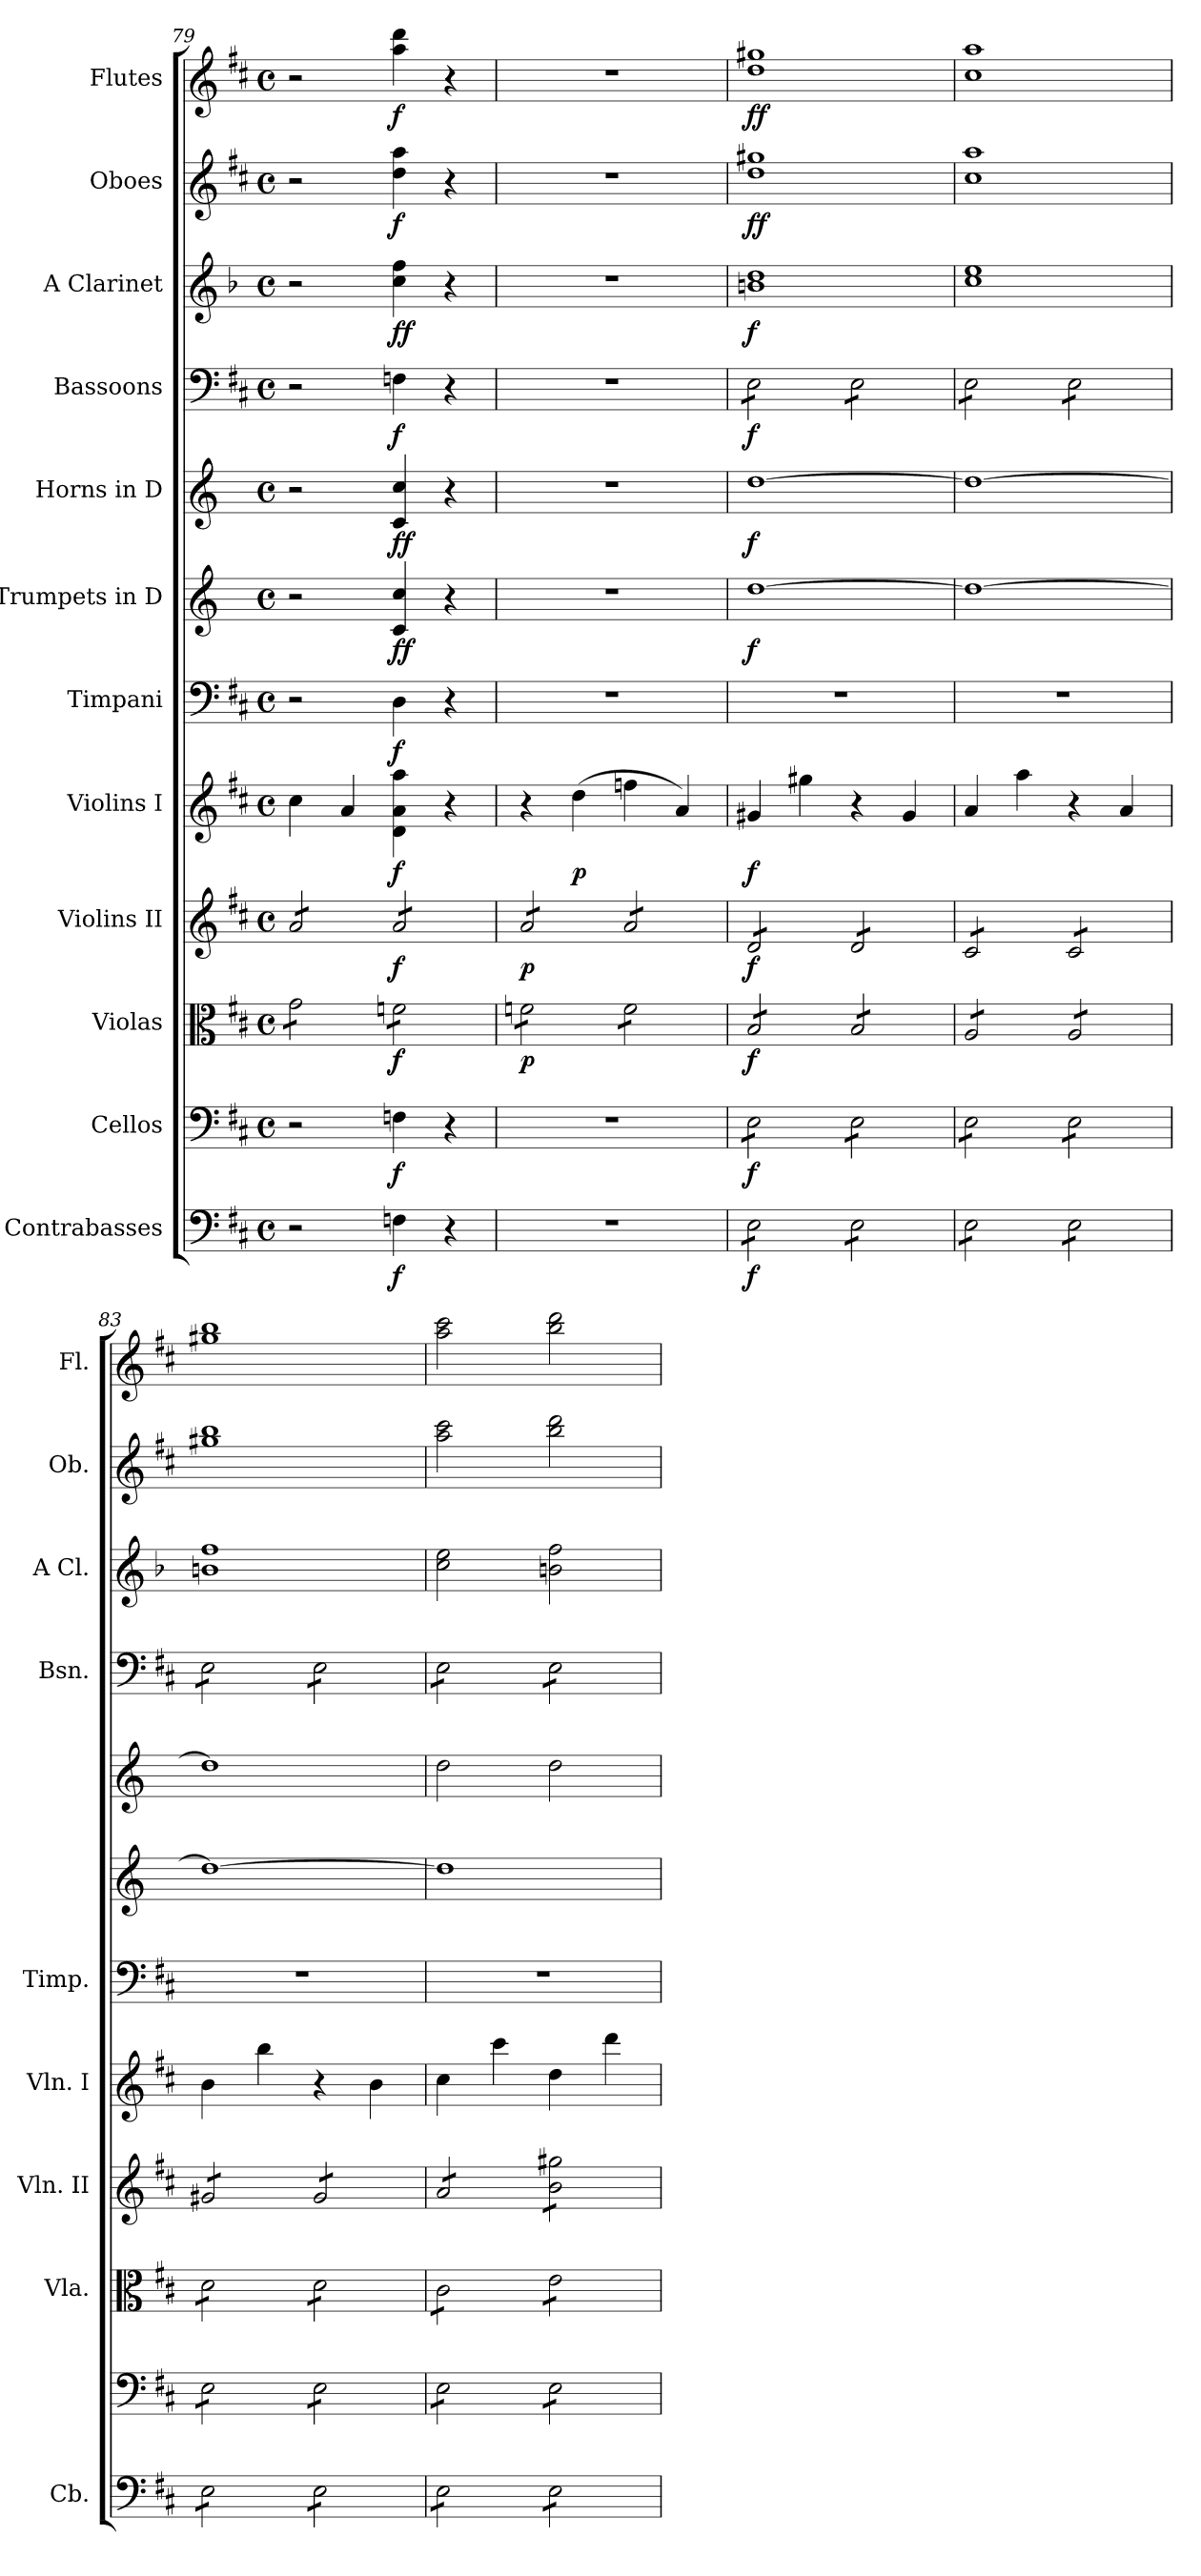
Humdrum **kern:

**kern	**dynam	**kern	**dynam	**kern	**dynam	**kern	**dynam	**kern	**dynam	**kern	**dynam	**kern	**dynam	**kern	**dynam	**kern	**dynam	**kern	**dynam	**kern	**dynam	**kern	**dynam
*part12	*part12	*part11	*part11	*part10	*part10	*part9	*part9	*part8	*part8	*part7	*part7	*part6	*part6	*part5	*part5	*part4	*part4	*part3	*part3	*part2	*part2	*part1	*part1
*staff12	*staff12	*staff11	*staff11	*staff10	*staff10	*staff9	*staff9	*staff8	*staff8	*staff7	*staff7	*staff6	*staff6	*staff5	*staff5	*staff4	*staff4	*staff3	*staff3	*staff2	*staff2	*staff1	*staff1
*I"Contrabasses	*	*I"Cellos	*	*I"Violas	*	*I"Violins II	*	*I"Violins I	*	*I"Timpani	*	*I"Trumpets in D	*	*I"Horns in D	*	*I"Bassoons	*	*I"A Clarinet	*	*I"Oboes	*	*I"Flutes	*
*I'Cb.	*	*	*	*I'Vla.	*	*I'Vln. II	*	*I'Vln. I	*	*I'Timp.	*	*	*	*	*	*I'Bsn.	*	*I'A Cl.	*	*I'Ob.	*	*I'Fl.	*
*clefF4	*	*clefF4	*	*clefC3	*	*clefG2	*	*clefG2	*	*clefF4	*	*clefG2	*	*clefG2	*	*clefF4	*	*clefG2	*	*clefG2	*	*clefG2	*
*ITrd7c12	*	*	*	*	*	*	*	*	*	*	*	*ITrd-1c-2	*	*ITrd6c10	*	*	*	*ITrd2c3	*	*	*	*	*
*k[f#c#]	*	*k[f#c#]	*	*k[f#c#]	*	*k[f#c#]	*	*k[f#c#]	*	*k[f#c#]	*	*k[f#c#]	*	*k[f#c#]	*	*k[f#c#]	*	*k[f#c#]	*	*k[f#c#]	*	*k[f#c#]	*
*M4/4	*	*M4/4	*	*M4/4	*	*M4/4	*	*M4/4	*	*M4/4	*	*M4/4	*	*M4/4	*	*M4/4	*	*M4/4	*	*M4/4	*	*M4/4	*
*met(c)	*	*met(c)	*	*met(c)	*	*met(c)	*	*met(c)	*	*met(c)	*	*met(c)	*	*met(c)	*	*met(c)	*	*met(c)	*	*met(c)	*	*met(c)	*
=79	=79	=79	=79	=79	=79	=79	=79	=79	=79	=79	=79	=79	=79	=79	=79	=79	=79	=79	=79	=79	=79	=79	=79
*	*	*	*	*tremolo	*	*	*	*	*	*	*	*	*	*	*	*	*	*	*	*	*	*	*
*	*	*	*	*	*	*tremolo	*	*	*	*	*	*	*	*	*	*	*	*	*	*	*	*	*
2r	.	2r	.	8g\L	.	8a/L	.	4cc#\	.	2r	.	2r	.	2r	.	2r	.	2r	.	2r	.	2r	.
.	.	.	.	8g\	.	8a/	.	.	.	.	.	.	.	.	.	.	.	.	.	.	.	.	.
.	.	.	.	8g\	.	8a/	.	4a/	.	.	.	.	.	.	.	.	.	.	.	.	.	.	.
.	.	.	.	8g\J	.	8a/J	.	.	.	.	.	.	.	.	.	.	.	.	.	.	.	.	.
!	!LO:DY:b	!	!LO:DY:b	!	!LO:DY:b	!	!LO:DY:b	!	!LO:DY:b	!	!LO:DY:b	!	!LO:DY:b	!	!	!	!	!	!	!	!	!	!
!	!	!	!	!	!	!	!	!	!	!	!	!	!LO:DY:n=1:b	!	!LO:DY:b	!	!	!	!	!	!	!	!
!	!	!	!	!	!	!	!	!	!	!	!	!	!	!	!LO:DY:n=1:b	!	!LO:DY:b	!	!LO:DY:b	!	!	!	!
!	!	!	!	!	!	!	!	!	!	!	!	!	!	!	!	!	!	!	!LO:DY:n=1:b	!	!LO:DY:b	!	!LO:DY:b
4FFn\	f	4Fn\	f	8fn\L	f	8a/L	f	4d\ 4a\ 4aa\	f	4D\	f	4d/ 4dd/	f f	4D/ 4d/	f f	4Fn\	f	4a\ 4dd\	f f	4dd\ 4aa\	f	4aa\ 4ddd\	f
.	.	.	.	8fn\	.	8a/	.	.	.	.	.	.	.	.	.	.	.	.	.	.	.	.	.
4r	.	4r	.	8fn\	.	8a/	.	4r	.	4r	.	4r	.	4r	.	4r	.	4r	.	4r	.	4r	.
.	.	.	.	8fn\J	.	8a/J	.	.	.	.	.	.	.	.	.	.	.	.	.	.	.	.	.
=80	=80	=80	=80	=80	=80	=80	=80	=80	=80	=80	=80	=80	=80	=80	=80	=80	=80	=80	=80	=80	=80	=80	=80
!	!	!	!	!	!LO:DY:b	!	!LO:DY:b	!	!	!	!	!	!	!	!	!	!	!	!	!	!	!	!
1r	.	1r	.	8fn\L	p	8a/L	p	4r	.	1r	.	1r	.	1r	.	1r	.	1r	.	1r	.	1r	.
.	.	.	.	8fn\	.	8a/	.	.	.	.	.	.	.	.	.	.	.	.	.	.	.	.	.
!	!	!	!	!	!	!	!	!	!LO:DY:b	!	!	!	!	!	!	!	!	!	!	!	!	!	!
.	.	.	.	8fn\	.	8a/	.	(>4dd\	p	.	.	.	.	.	.	.	.	.	.	.	.	.	.
.	.	.	.	8fn\J	.	8a/J	.	.	.	.	.	.	.	.	.	.	.	.	.	.	.	.	.
.	.	.	.	8f\L	.	8a/L	.	4ffn\	.	.	.	.	.	.	.	.	.	.	.	.	.	.	.
.	.	.	.	8f\	.	8a/	.	.	.	.	.	.	.	.	.	.	.	.	.	.	.	.	.
.	.	.	.	8f\	.	8a/	.	4a/)	.	.	.	.	.	.	.	.	.	.	.	.	.	.	.
.	.	.	.	8f\J	.	8a/J	.	.	.	.	.	.	.	.	.	.	.	.	.	.	.	.	.
=81	=81	=81	=81	=81	=81	=81	=81	=81	=81	=81	=81	=81	=81	=81	=81	=81	=81	=81	=81	=81	=81	=81	=81
!	!LO:DY:b	!	!LO:DY:b	!	!LO:DY:b	!	!LO:DY:b	!	!LO:DY:b	!	!	!	!LO:DY:b	!	!LO:DY:b	!	!LO:DY:b	!	!LO:DY:b	!	!LO:DY:b	!	!
!	!	!	!	!	!	!	!	!	!	!	!	!	!	!	!	!	!	!	!	!	!LO:DY:n=1:b	!	!LO:DY:b
!	!	!	!	!	!	!	!	!	!	!	!	!	!	!	!	!	!	!	!	!	!	!	!LO:DY:n=1:b
*tremolo	*	*	*	*	*	*	*	*	*	*	*	*	*	*	*	*	*	*	*	*	*	*	*
*	*	*tremolo	*	*	*	*	*	*	*	*	*	*	*	*	*	*	*	*	*	*	*	*	*
*	*	*	*	*	*	*	*	*	*	*	*	*	*	*	*	*tremolo	*	*	*	*	*	*	*
8EE\L	f	8E\L	f	8B/L	f	8d/L	f	4g#X/	f	1r	.	[1ee	f	[1e	f	8E\L	f	1g#X 1b	f	1dd 1gg#X	f f	1dd 1gg#X	f f
8EE\	.	8E\	.	8B/	.	8d/	.	.	.	.	.	.	.	.	.	8E\	.	.	.	.	.	.	.
8EE\	.	8E\	.	8B/	.	8d/	.	4gg#X\	.	.	.	.	.	.	.	8E\	.	.	.	.	.	.	.
8EE\J	.	8E\J	.	8B/J	.	8d/J	.	.	.	.	.	.	.	.	.	8E\J	.	.	.	.	.	.	.
8EE\L	.	8E\L	.	8B/L	.	8d/L	.	4r	.	.	.	.	.	.	.	8E\L	.	.	.	.	.	.	.
8EE\	.	8E\	.	8B/	.	8d/	.	.	.	.	.	.	.	.	.	8E\	.	.	.	.	.	.	.
8EE\	.	8E\	.	8B/	.	8d/	.	4g#/	.	.	.	.	.	.	.	8E\	.	.	.	.	.	.	.
8EE\J	.	8E\J	.	8B/J	.	8d/J	.	.	.	.	.	.	.	.	.	8E\J	.	.	.	.	.	.	.
=82	=82	=82	=82	=82	=82	=82	=82	=82	=82	=82	=82	=82	=82	=82	=82	=82	=82	=82	=82	=82	=82	=82	=82
8EE\L	.	8E\L	.	8A/L	.	8c#/L	.	4a/	.	1r	.	1ee_	.	1e_	.	8E\L	.	1a 1cc#	.	1cc# 1aa	.	1cc# 1aa	.
8EE\	.	8E\	.	8A/	.	8c#/	.	.	.	.	.	.	.	.	.	8E\	.	.	.	.	.	.	.
8EE\	.	8E\	.	8A/	.	8c#/	.	4aa\	.	.	.	.	.	.	.	8E\	.	.	.	.	.	.	.
8EE\J	.	8E\J	.	8A/J	.	8c#/J	.	.	.	.	.	.	.	.	.	8E\J	.	.	.	.	.	.	.
8EE\L	.	8E\L	.	8A/L	.	8c#/L	.	4r	.	.	.	.	.	.	.	8E\L	.	.	.	.	.	.	.
8EE\	.	8E\	.	8A/	.	8c#/	.	.	.	.	.	.	.	.	.	8E\	.	.	.	.	.	.	.
8EE\	.	8E\	.	8A/	.	8c#/	.	4a/	.	.	.	.	.	.	.	8E\	.	.	.	.	.	.	.
8EE\J	.	8E\J	.	8A/J	.	8c#/J	.	.	.	.	.	.	.	.	.	8E\J	.	.	.	.	.	.	.
=83	=83	=83	=83	=83	=83	=83	=83	=83	=83	=83	=83	=83	=83	=83	=83	=83	=83	=83	=83	=83	=83	=83	=83
8EE\L	.	8E\L	.	8d\L	.	8g#X/L	.	4b\	.	1r	.	1ee_	.	1e]	.	8E\L	.	1g#X 1dd	.	1gg#X 1bb	.	1gg#X 1bb	.
8EE\	.	8E\	.	8d\	.	8g#X/	.	.	.	.	.	.	.	.	.	8E\	.	.	.	.	.	.	.
8EE\	.	8E\	.	8d\	.	8g#X/	.	4bb\	.	.	.	.	.	.	.	8E\	.	.	.	.	.	.	.
8EE\J	.	8E\J	.	8d\J	.	8g#X/J	.	.	.	.	.	.	.	.	.	8E\J	.	.	.	.	.	.	.
8EE\L	.	8E\L	.	8d\L	.	8g#/L	.	4r	.	.	.	.	.	.	.	8E\L	.	.	.	.	.	.	.
8EE\	.	8E\	.	8d\	.	8g#/	.	.	.	.	.	.	.	.	.	8E\	.	.	.	.	.	.	.
8EE\	.	8E\	.	8d\	.	8g#/	.	4b\	.	.	.	.	.	.	.	8E\	.	.	.	.	.	.	.
8EE\J	.	8E\J	.	8d\J	.	8g#/J	.	.	.	.	.	.	.	.	.	8E\J	.	.	.	.	.	.	.
=84	=84	=84	=84	=84	=84	=84	=84	=84	=84	=84	=84	=84	=84	=84	=84	=84	=84	=84	=84	=84	=84	=84	=84
8EE\L	.	8E\L	.	8c#\L	.	8a/L	.	4cc#\	.	1r	.	1ee]	.	2e\	.	8E\L	.	2a\ 2cc#\	.	2aa\ 2ccc#\	.	2aa\ 2ccc#\	.
8EE\	.	8E\	.	8c#\	.	8a/	.	.	.	.	.	.	.	.	.	8E\	.	.	.	.	.	.	.
8EE\	.	8E\	.	8c#\	.	8a/	.	4ccc#\	.	.	.	.	.	.	.	8E\	.	.	.	.	.	.	.
8EE\J	.	8E\J	.	8c#\J	.	8a/J	.	.	.	.	.	.	.	.	.	8E\J	.	.	.	.	.	.	.
8EE\L	.	8E\L	.	8e\L	.	8b\ 8gg#X\L	.	4dd\	.	.	.	.	.	2e\	.	8E\L	.	2g#X\ 2dd\	.	2bb\ 2ddd\	.	2bb\ 2ddd\	.
8EE\	.	8E\	.	8e\	.	8b\ 8gg#X\	.	.	.	.	.	.	.	.	.	8E\	.	.	.	.	.	.	.
8EE\	.	8E\	.	8e\	.	8b\ 8gg#X\	.	4ddd\	.	.	.	.	.	.	.	8E\	.	.	.	.	.	.	.
8EE\J	.	8E\J	.	8e\J	.	8b\ 8gg#X\J	.	.	.	.	.	.	.	.	.	8E\J	.	.	.	.	.	.	.
*	*	*	*	*	*	*	*	*	*	*	*	*	*	*	*	*Xtremolo	*	*	*	*	*	*	*
*	*	*	*	*	*	*Xtremolo	*	*	*	*	*	*	*	*	*	*	*	*	*	*	*	*	*
*	*	*	*	*Xtremolo	*	*	*	*	*	*	*	*	*	*	*	*	*	*	*	*	*	*	*
*	*	*Xtremolo	*	*	*	*	*	*	*	*	*	*	*	*	*	*	*	*	*	*	*	*	*
*Xtremolo	*	*	*	*	*	*	*	*	*	*	*	*	*	*	*	*	*	*	*	*	*	*	*
=	=	=	=	=	=	=	=	=	=	=	=	=	=	=	=	=	=	=	=	=	=	=	=
*-	*-	*-	*-	*-	*-	*-	*-	*-	*-	*-	*-	*-	*-	*-	*-	*-	*-	*-	*-	*-	*-	*-	*-
